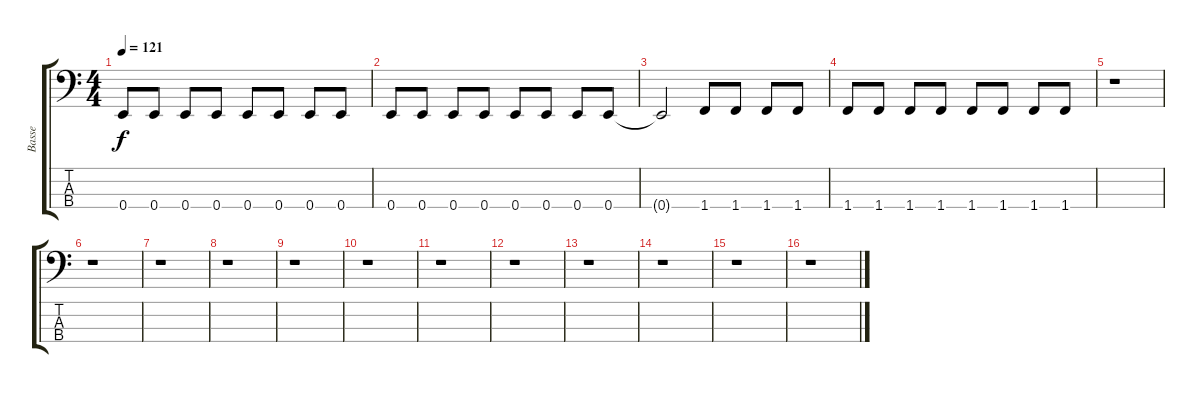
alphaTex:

\track ("Basse" "Basse") {instrument electricbassfinger}
\staff {score tabs}
\tuning (G2 D2 A1 E1) {hide}
\ts (4 4)
\tempo 121
\clef f4
\ks c
0.4.8{dy f} 0.4.8 0.4.8 0.4.8 0.4.8 0.4.8 0.4.8 0.4.8 |
0.4.8 0.4.8 0.4.8 0.4.8 0.4.8 0.4.8 0.4.8 0.4.8 |
0.4{t}.2 1.4.8 1.4.8 1.4.8 1.4.8 |
1.4.8 1.4.8 1.4.8 1.4.8 1.4.8 1.4.8 1.4.8 1.4.8 |
r.1 |
r.1 |
r.1 |
r.1 |
r.1 |
r.1 |
r.1 |
r.1 |
r.1 |
r.1 |
r.1 |
r.1
